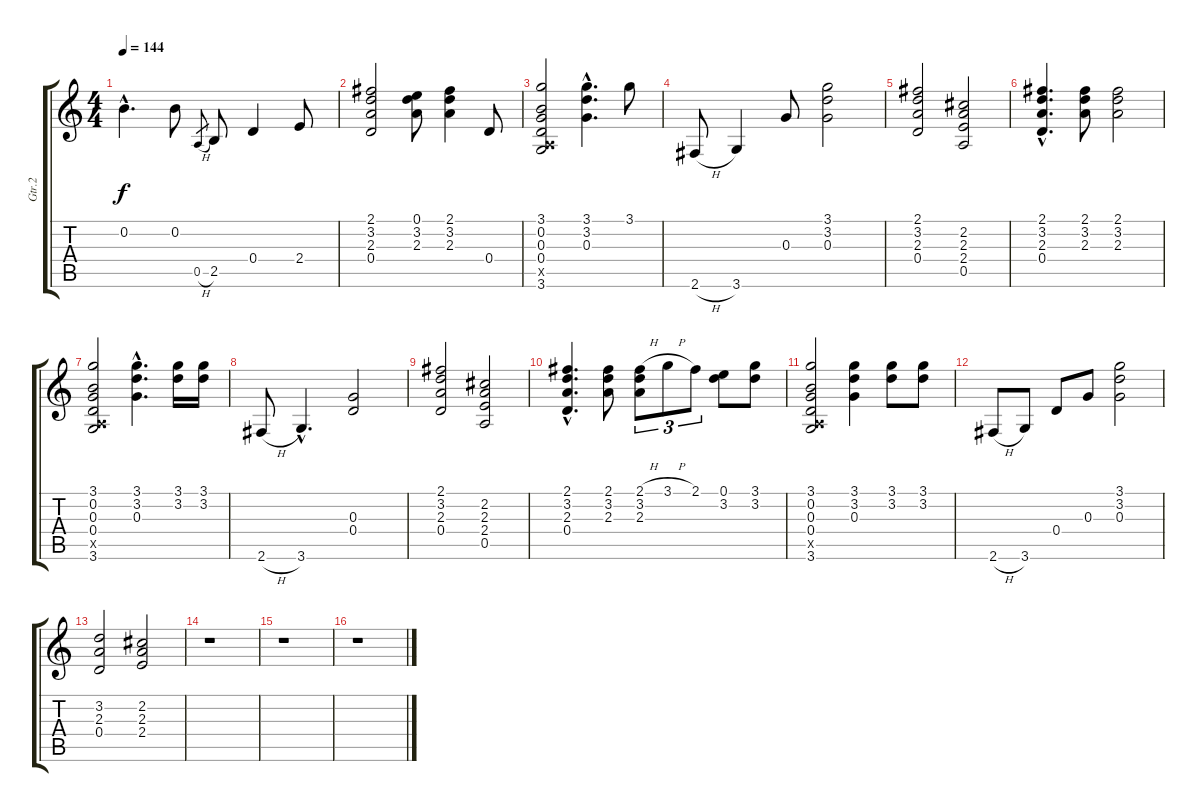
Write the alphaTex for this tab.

\track ("Gtr.2" "Gtr.2") {instrument acousticguitarsteel}
\staff {score tabs}
\tuning (E4 B3 G3 D3 A2 E2) {hide}
\ts (4 4)
\tempo 144
\clef g2
\ks c
0.2{hac}.4{d dy f} 0.2.8 0.5{h}.8{gr} 2.5.8 0.4.4 2.4.8 |
(2.1 3.2 2.3 0.4).2 (0.1 3.2 2.3).8 (2.1 3.2 2.3).4 0.4.8 |
(3.1 0.2 0.3 0.4 0.5{x} 3.6).2 (3.1{hac} 3.2{hac} 0.3{hac}).4{d} 3.1.8 |
2.6{h}.8 3.6.4 0.3.8 (3.1 3.2 0.3).2 |
(2.1 3.2 2.3 0.4).2 (2.2 2.3 2.4 0.5).2 |
(2.1{hac} 3.2{hac} 2.3{hac} 0.4{hac}).4{d} (2.1 3.2 2.3).8 (2.1 3.2 2.3).2 |
(3.1 0.2 0.3 0.4 0.5{x} 3.6).2 (3.1{hac} 3.2{hac} 0.3{hac}).4{d} (3.1 3.2).16 (3.1 3.2).16 |
2.6{h}.8 3.6{hac}.4{d} (0.3 0.4).2 |
(2.1 3.2 2.3 0.4).2 (2.2 2.3 2.4 0.5).2 |
(2.1{hac} 3.2{hac} 2.3{hac} 0.4{hac}).4{d} (2.1 3.2 2.3).8 (2.1{h} 3.2 2.3).8{tu (3 2)} 3.1{h}.8{tu (3 2)} 2.1.8{tu (3 2)} (0.1 3.2).8 (3.1 3.2).8 |
(3.1 0.2 0.3 0.4 0.5{x} 3.6).2 (3.1 3.2 0.3).4 (3.1 3.2).8 (3.1 3.2).8 |
2.6{h}.8 3.6.8 0.4.8 0.3.8 (3.1 3.2 0.3).2 |
(3.2 2.3 0.4).2 (2.2 2.3 2.4).2 |
r.1 |
r.1 |
r.1
